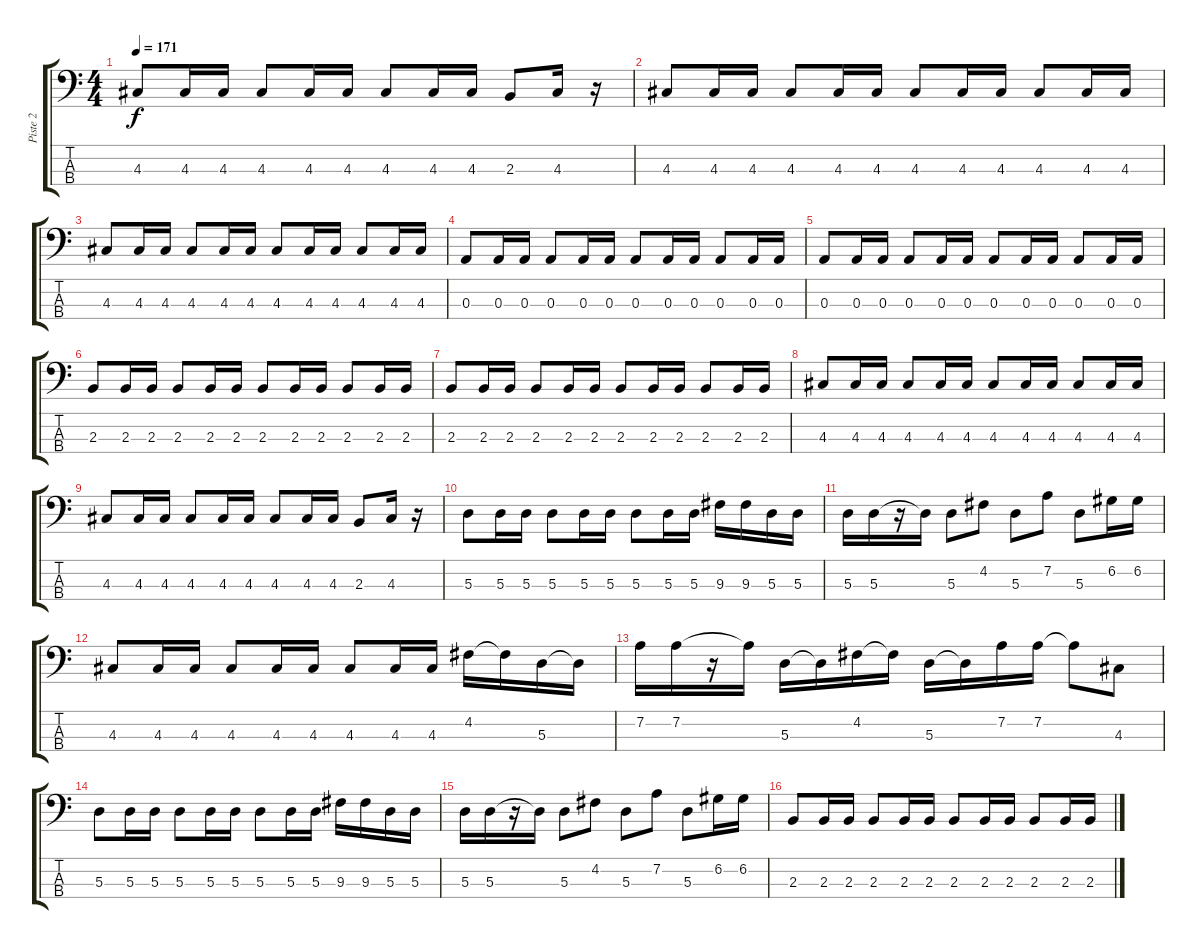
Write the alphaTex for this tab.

\track ("Piste 2" "Piste 2") {instrument electricbassfinger}
\staff {score tabs}
\tuning (G2 D2 A1 E1) {hide}
\ts (4 4)
\tempo 171
\clef f4
\ks c
4.3.8{dy f} 4.3.16 4.3.16 4.3.8 4.3.16 4.3.16 4.3.8 4.3.16 4.3.16 2.3.8 4.3.16 r.16 |
4.3.8 4.3.16 4.3.16 4.3.8 4.3.16 4.3.16 4.3.8 4.3.16 4.3.16 4.3.8 4.3.16 4.3.16 |
4.3.8 4.3.16 4.3.16 4.3.8 4.3.16 4.3.16 4.3.8 4.3.16 4.3.16 4.3.8 4.3.16 4.3.16 |
0.3.8 0.3.16 0.3.16 0.3.8 0.3.16 0.3.16 0.3.8 0.3.16 0.3.16 0.3.8 0.3.16 0.3.16 |
0.3.8 0.3.16 0.3.16 0.3.8 0.3.16 0.3.16 0.3.8 0.3.16 0.3.16 0.3.8 0.3.16 0.3.16 |
2.3.8 2.3.16 2.3.16 2.3.8 2.3.16 2.3.16 2.3.8 2.3.16 2.3.16 2.3.8 2.3.16 2.3.16 |
2.3.8 2.3.16 2.3.16 2.3.8 2.3.16 2.3.16 2.3.8 2.3.16 2.3.16 2.3.8 2.3.16 2.3.16 |
4.3.8 4.3.16 4.3.16 4.3.8 4.3.16 4.3.16 4.3.8 4.3.16 4.3.16 4.3.8 4.3.16 4.3.16 |
4.3.8 4.3.16 4.3.16 4.3.8 4.3.16 4.3.16 4.3.8 4.3.16 4.3.16 2.3.8 4.3.16 r.16 |
5.3.8 5.3.16 5.3.16 5.3.8 5.3.16 5.3.16 5.3.8 5.3.16 5.3.16 9.3.16 9.3.16 5.3.16 5.3.16 |
5.3.16 5.3.16 r.16 5.3{t}.16 5.3.8 4.2.8 5.3.8 7.2.8 5.3.8 6.2.16 6.2.16 |
4.3.8 4.3.16 4.3.16 4.3.8 4.3.16 4.3.16 4.3.8 4.3.16 4.3.16 4.2.16 4.2{t}.16 5.3.16 5.3{t}.16 |
7.2.16 7.2.16 r.16 7.2{t}.16 5.3.16 5.3{t}.16 4.2.16 4.2{t}.16 5.3.16 5.3{t}.16 7.2.16 7.2.16 7.2{t}.8 4.3.8 |
5.3.8 5.3.16 5.3.16 5.3.8 5.3.16 5.3.16 5.3.8 5.3.16 5.3.16 9.3.16 9.3.16 5.3.16 5.3.16 |
5.3.16 5.3.16 r.16 5.3{t}.16 5.3.8 4.2.8 5.3.8 7.2.8 5.3.8 6.2.16 6.2.16 |
2.3.8 2.3.16 2.3.16 2.3.8 2.3.16 2.3.16 2.3.8 2.3.16 2.3.16 2.3.8 2.3.16 2.3.16
